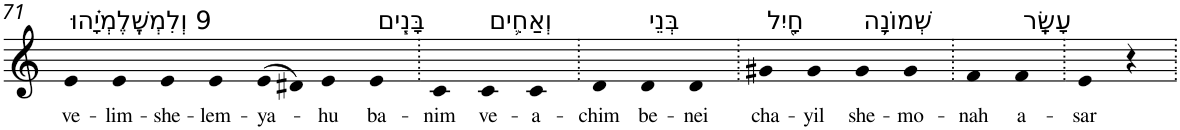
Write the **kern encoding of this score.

**kern	**text
*part1	*part1
*staff1	*staff1
*I"Piano	*
*I'Pno	*
!!LO:PB:g=z
*clefG2	*
*k[]	*
=71	=71
!LO:TX:a:t=9 וְלִמְשֶֽׁלֶמְיָ֗הוּ	!
!	!LO:LY:b
4e	ve-
!	!LO:LY:b
4e	-lim-
!	!LO:LY:b
4e	-she-
!	!LO:LY:b
4e	-lem-
!	!LO:LY:b
(>8e	-ya-
8d#X)	.
!	!LO:LY:b
4e	-hu
!LO:TX:a:t=בָּנִ֧ים	!
!	!LO:LY:b
4e	ba-
=72.	=72.
!	!LO:LY:b
4c	-nim
!LO:TX:a:t=וְאַחִ֛ים	!
!	!LO:LY:b
4c	ve-
!	!LO:LY:b
4c	-a-
=73.	=73.
!	!LO:LY:b
4d	-chim
!LO:TX:a:t=בְּנֵי	!
!	!LO:LY:b
4d	be-
!	!LO:LY:b
4d	-nei
=74.	=74.
!LO:TX:a:t=חָ֖יִל	!
!	!LO:LY:b
4g#X	cha-
!	!LO:LY:b
4g#	-yil
!LO:TX:a:t=שְׁמוֹנָ֥ה	!
!	!LO:LY:b
4g#	she-
!	!LO:LY:b
4g#	-mo-
=75.	=75.
!	!LO:LY:b
4f	-nah
!LO:TX:a:t=עָשָֽׂר	!
!	!LO:LY:b
4f	a-
=76.	=76.
!	!LO:LY:b
4e	-sar
4r	.
=.	=.
*-	*-
